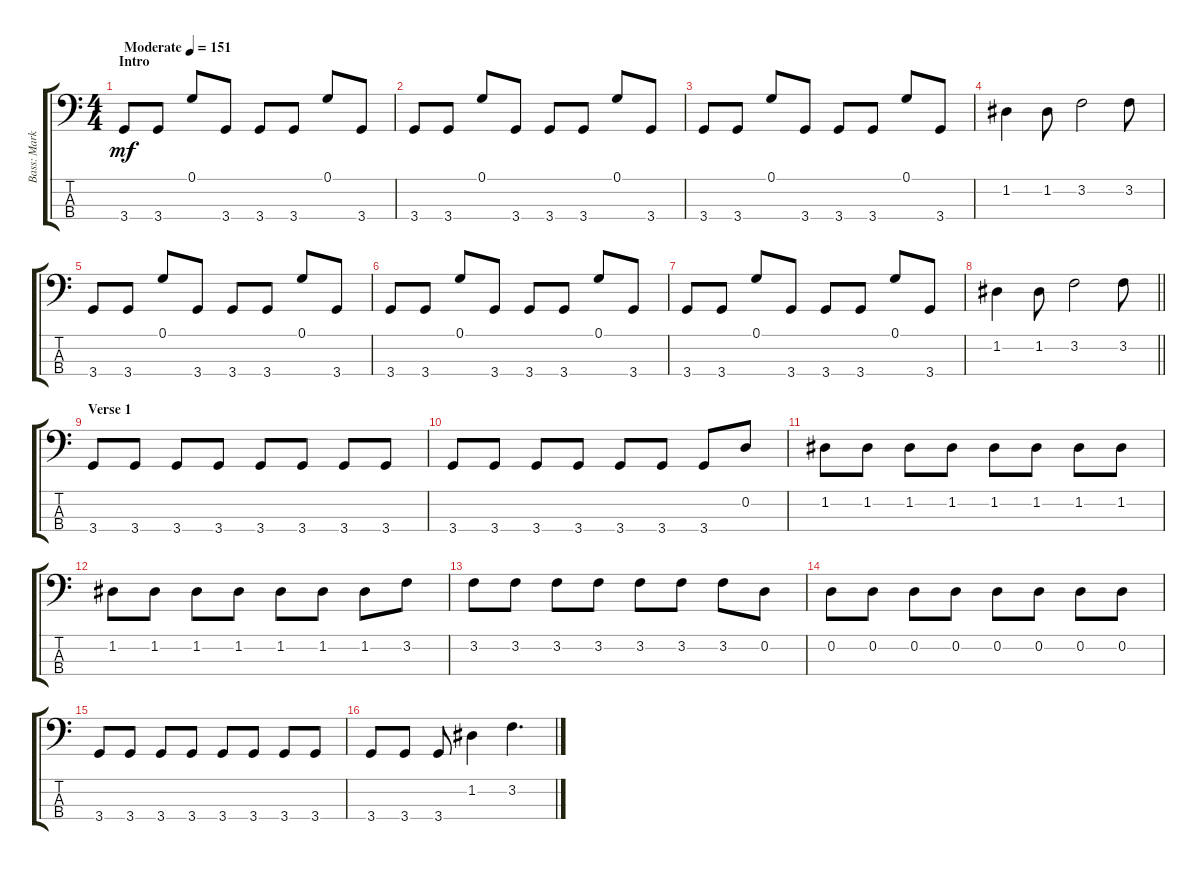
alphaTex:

\track ("Bass: Mark Andes" "Bass: Mark") {instrument electricbasspick}
\staff {score tabs}
\tuning (G2 D2 A1 E1) {hide}
\ts (4 4)
\section ("" "Intro")
\tempo (151 "Moderate")
\clef f4
\ks c
3.4.8{dy mf instrument electricbasspick} 3.4.8 0.1.8 3.4.8 3.4.8 3.4.8 0.1.8 3.4.8 |
3.4.8 3.4.8 0.1.8 3.4.8 3.4.8 3.4.8 0.1.8 3.4.8 |
3.4.8 3.4.8 0.1.8 3.4.8 3.4.8 3.4.8 0.1.8 3.4.8 |
1.2.4 1.2.8 3.2.2 3.2.8 |
3.4.8 3.4.8 0.1.8 3.4.8 3.4.8 3.4.8 0.1.8 3.4.8 |
3.4.8 3.4.8 0.1.8 3.4.8 3.4.8 3.4.8 0.1.8 3.4.8 |
3.4.8 3.4.8 0.1.8 3.4.8 3.4.8 3.4.8 0.1.8 3.4.8 |
\barLineRight lightlight
1.2.4 1.2.8 3.2.2 3.2.8 |
\section ("" "Verse 1")
3.4.8 3.4.8 3.4.8 3.4.8 3.4.8 3.4.8 3.4.8 3.4.8 |
3.4.8 3.4.8 3.4.8 3.4.8 3.4.8 3.4.8 3.4.8 0.2.8 |
1.2.8 1.2.8 1.2.8 1.2.8 1.2.8 1.2.8 1.2.8 1.2.8 |
1.2.8 1.2.8 1.2.8 1.2.8 1.2.8 1.2.8 1.2.8 3.2.8 |
3.2.8 3.2.8 3.2.8 3.2.8 3.2.8 3.2.8 3.2.8 0.2.8 |
0.2.8 0.2.8 0.2.8 0.2.8 0.2.8 0.2.8 0.2.8 0.2.8 |
3.4.8 3.4.8 3.4.8 3.4.8 3.4.8 3.4.8 3.4.8 3.4.8 |
3.4.8 3.4.8 3.4.8 1.2.4 3.2.4{d}
